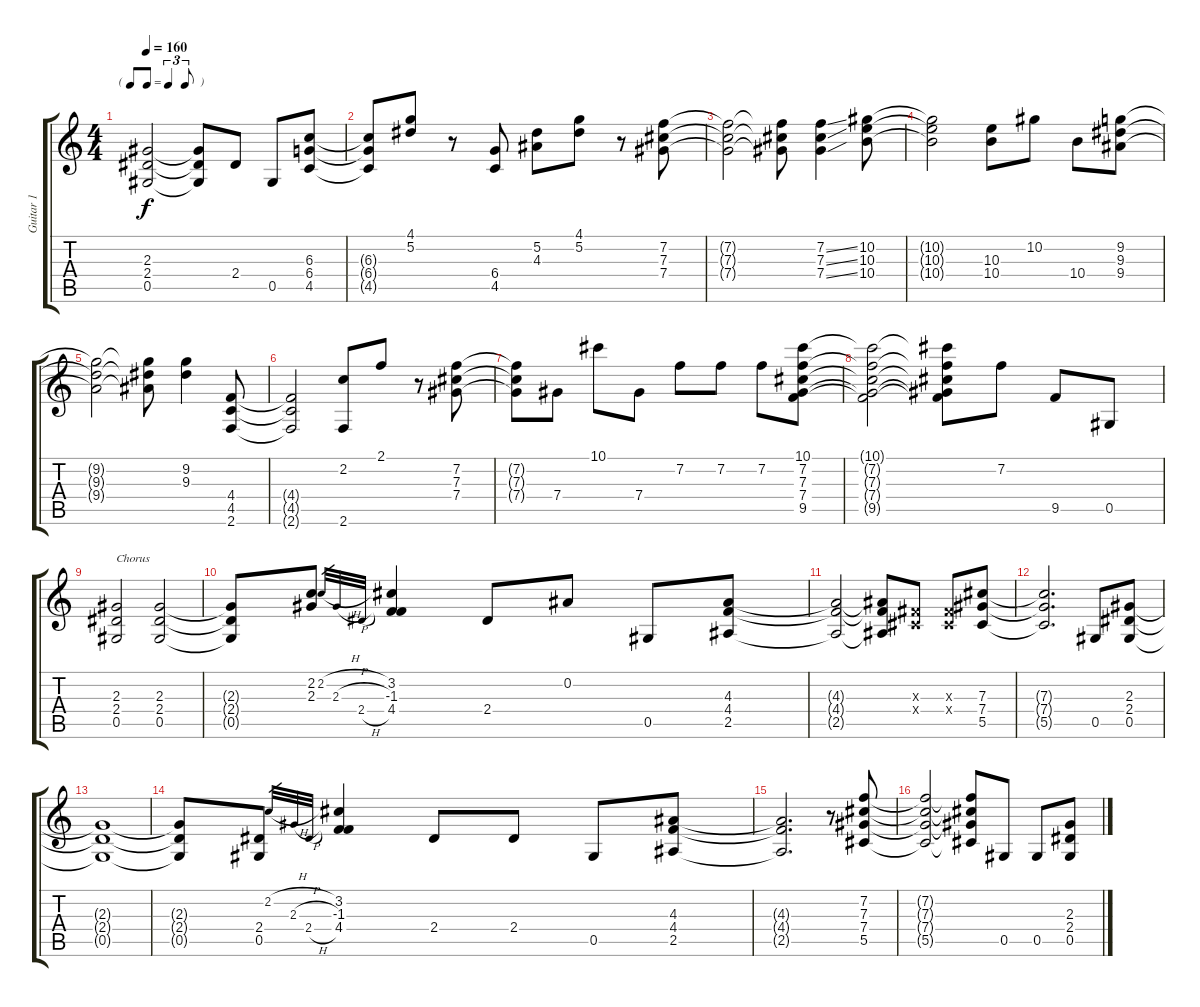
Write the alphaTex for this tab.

\track ("Guitar 1" "Guitar 1") {instrument overdrivenguitar}
\staff {score tabs}
\tuning (Eb4 Bb3 Gb3 Db3 Ab2 Eb2) {hide}
\ts (4 4)
\tf triplet8th
\tempo 160
\clef g2
\ks c
(2.3{t} 2.4{t} 0.5{t}).2{dy f} (2.3{t} 2.4{t} 0.5{t}).8 2.4.8 0.5.8 (6.3 6.4 4.5).8 |
(6.3{t} 6.4{t} 4.5{t}).8 (4.1 5.2).8 r.8 (6.4 4.5).8 (5.2 4.3).8 (4.1 5.2).8 r.8 (7.2 7.3 7.4).8 |
(7.2{t} 7.3{t} 7.4{t}).2 (7.2{t} 7.3{t} 7.4{t}).8 (7.2{ss} 7.3{ss} 7.4{ss}).4 (10.2 10.3 10.4).8 |
(10.2{t} 10.3{t} 10.4{t}).2 (10.3 10.4).8 10.2.8 10.4.8 (9.2 9.3 9.4).8 |
(9.2{t} 9.3{t} 9.4{t}).2 (9.2{t} 9.3{t} 9.4{t}).8 (9.2 9.3).4 (4.4 4.5 2.6).8 |
(4.4{t} 4.5{t} 2.6{t}).2 (2.2 2.6).8 2.1.8 r.8 (7.2 7.3 7.4).8 |
(7.2{t} 7.3{t} 7.4{t}).8 7.4.8 10.1.8 7.4.8 7.2.8 7.2.8 7.2.8 (10.1 7.2 7.3 7.4 9.5).8 |
(10.1{t} 7.2{t} 7.3{t} 7.4{t} 9.5{t}).2 (10.1{t} 7.2{t} 7.3{t} 7.4{t} 9.5{t}).8 7.2.8 9.5.8 0.5.8 |
(2.3 2.4 0.5).2{txt "Chorus"} (2.3 2.4 0.5).2 |
(2.3{t} 2.4{t} 0.5{t}).8 (2.2 2.3).8 2.2{h}.32{gr} 2.3{h}.32{gr} 2.4{h}.32{gr} (3.2 -1.3 4.4).4 2.4.8 0.2.8 0.5.8 (4.3 4.4 2.5).8 |
(4.3{t} 4.4{t} 2.5{t}).2 (4.3{t} 4.4{t} 2.5{t}).8 (0.3{x} 0.4{x}).8 (0.3{x} 0.4{x}).8 (7.3 7.4 5.5).8 |
(7.3{t} 7.4{t} 5.5{t}).2{d} 0.5.8 (2.3 2.4 0.5).8 |
(2.3{t} 2.4{t} 0.5{t}).1 |
(2.3{t} 2.4{t} 0.5{t}).8 (2.4 0.5).8 2.2{h}.32{gr} 2.3{h}.32{gr} 2.4{h}.32{gr} (3.2 -1.3 4.4).4 2.4.8 2.4.8 0.5.8 (4.3 4.4 2.5).8 |
(4.3{t} 4.4{t} 2.5{t}).2{d} r.8 (7.2 7.3 7.4 5.5).8 |
(7.2{t} 7.3{t} 7.4{t} 5.5{t}).2 (7.2{t} 7.3{t} 7.4{t} 5.5{t}).8 0.5.8 0.5.8 (2.3 2.4 0.5).8
